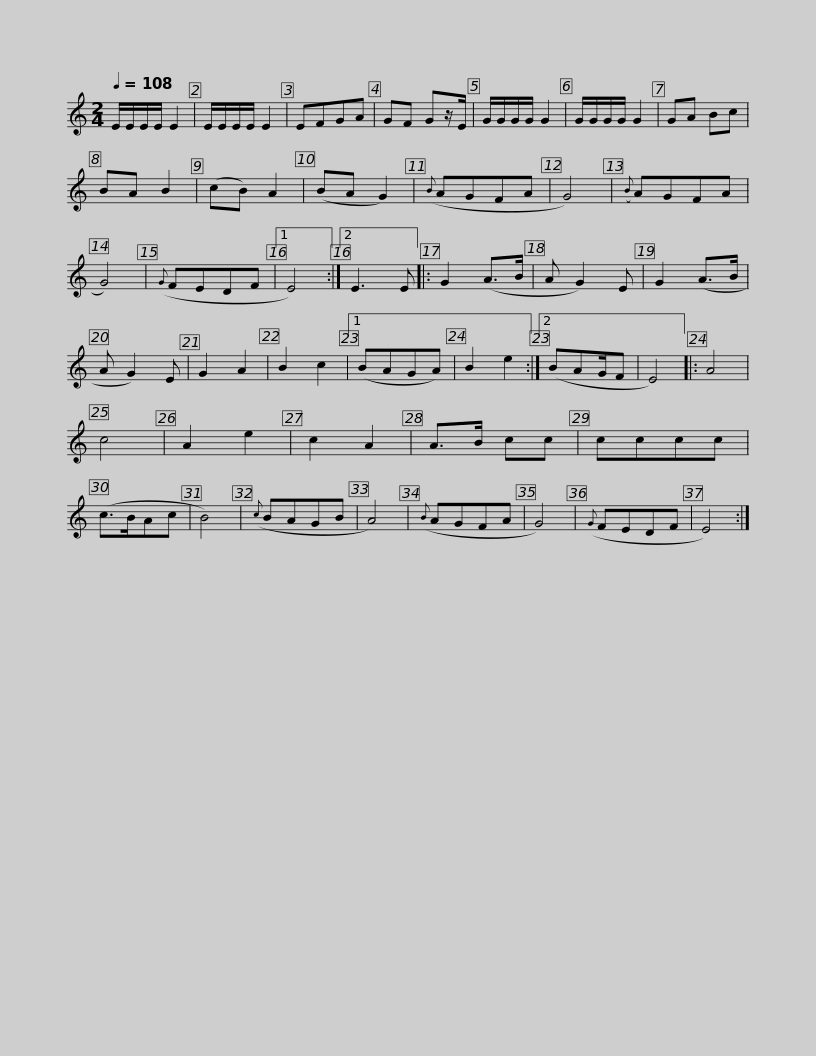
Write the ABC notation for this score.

X:1
L:1/8
Q:1/4=108
M:2/4
I:linebreak $
K:C
V:1 treble
V:1
 E/E/E/E/ E2 | E/E/E/E/ E2 | EFGA | GF Gz/E/ | G/G/G/G/ G2 | %5
 G/G/G/G/ G2 | GA Bc | BA B2 | (cB) A2 | (BA G2) |$ %10
({B} AGFA | G4) |({B} AGFA | G4) |({G} FEDF |1 %15
 E4) :|2 E3 E |: G2 (A>B | A G2) E | G2 (A>B | %20
 A G2) E | G2 A2 |$ B2 c2 |1 (BAGA) | B2 e2 :|2 %25
 (BAG/F | E4) |: A4 | c4 | A2 e2 | %30
 c2 A2 | A>B cc | cccc | (c>BAc | B4) | %35
({c} BAGB |$ A4) |({B} AGFA | G4) |({G} FEDF | %40
 E4) :| %41
